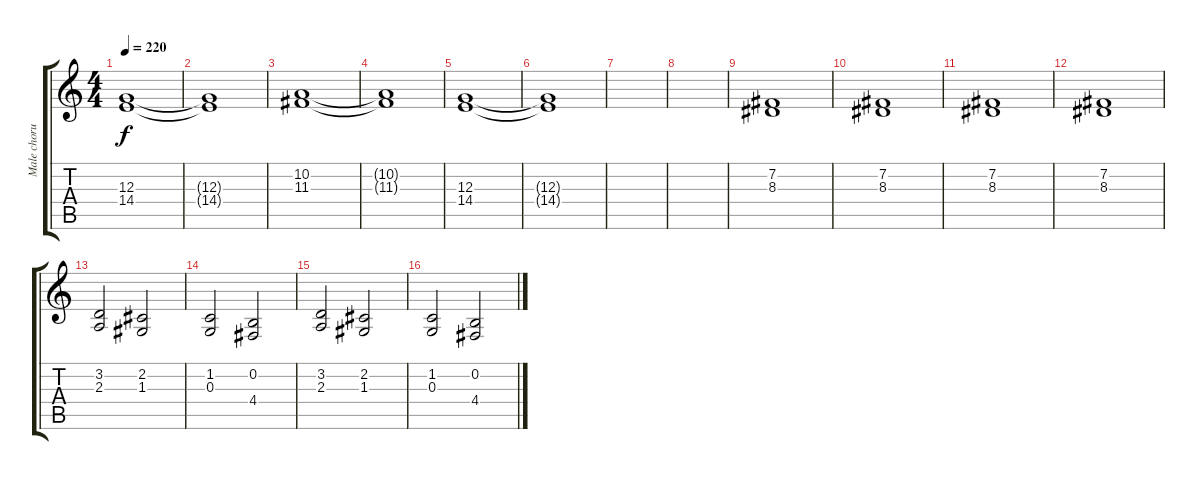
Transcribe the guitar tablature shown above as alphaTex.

\track ("Male chorus" "Male choru") {instrument choiraahs}
\staff {score tabs}
\tuning (E4 B3 G3 D3 A2 E2) {hide}
\ts (4 4)
\tempo 220
\clef g2
\ks c
(12.3 14.4).1{dy f} |
(12.3{t} 14.4{t}).1 |
(10.2 11.3).1 |
(10.2{t} 11.3{t}).1 |
(12.3 14.4).1 |
(12.3{t} 14.4{t}).1 |
|
|
(7.2 8.3).1 |
(7.2 8.3).1 |
(7.2 8.3).1 |
(7.2 8.3).1 |
(3.2 2.3).2 (2.2 1.3).2 |
(1.2 0.3).2 (0.2 4.4).2 |
(3.2 2.3).2 (2.2 1.3).2 |
(1.2 0.3).2 (0.2 4.4).2
